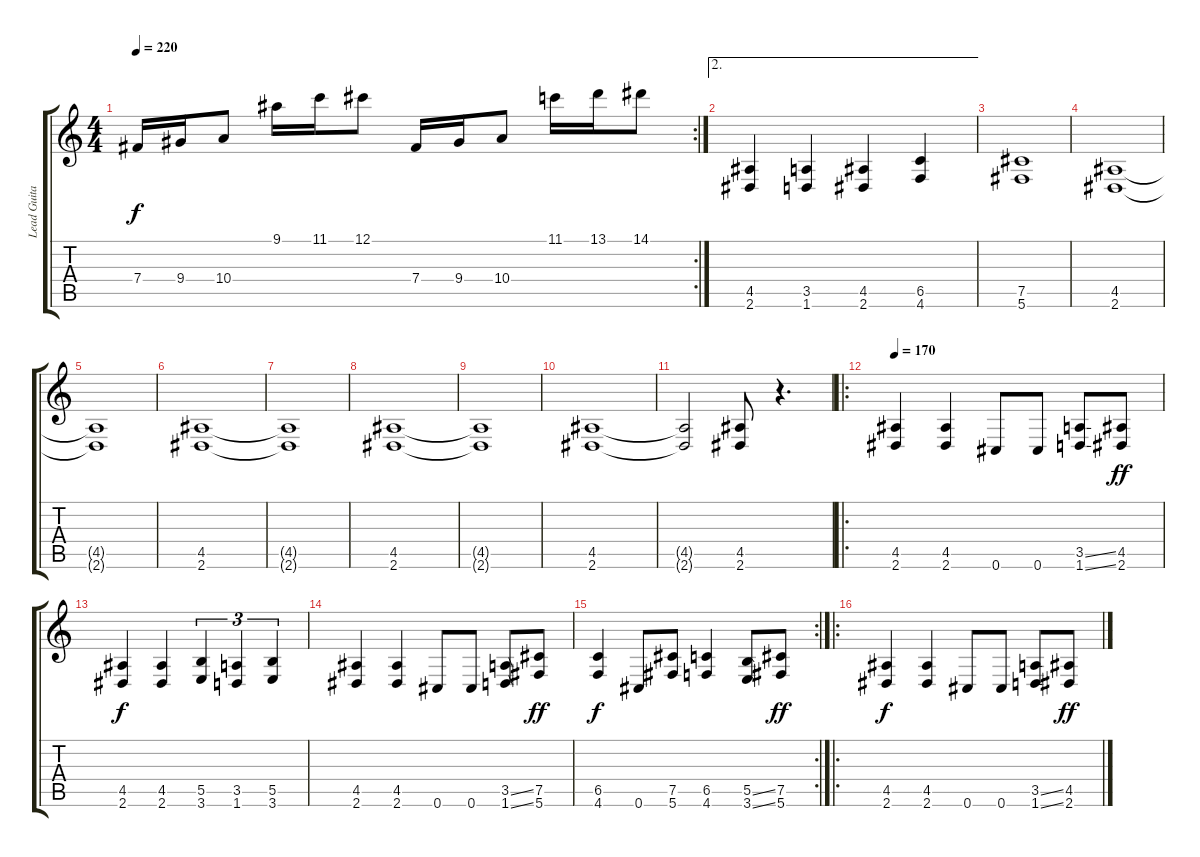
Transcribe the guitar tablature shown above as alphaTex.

\track ("Lead Guitar" "Lead Guita") {instrument distortionguitar}
\staff {score tabs}
\tuning (Db4 Ab3 E3 B2 Gb2 Db2) {hide}
\rc 2
\ts (4 4)
\tempo 220
\clef g2
\ks c
7.4.16{dy f} 9.4.16 10.4.8 9.1.16 11.1.16 12.1.8 7.4.16 9.4.16 10.4.8 11.1.16 13.1.16 14.1.8 |
\ae 2
(4.5 2.6).4 (3.5 1.6).4 (4.5 2.6).4 (6.5 4.6).4 |
(7.5 5.6).1 |
(4.5 2.6).1 |
(4.5{t} 2.6{t}).1 |
(4.5 2.6).1 |
(4.5{t} 2.6{t}).1 |
(4.5 2.6).1 |
(4.5{t} 2.6{t}).1 |
(4.5 2.6).1 |
(4.5{t} 2.6{t}).2 (4.5 2.6).8 r.4{d} |
\ro
\tempo 170
(4.5 2.6).4 (4.5 2.6).4 0.6.8 0.6.8 (3.5{ss} 1.6{ss}).8 (4.5 2.6).8{dy ff} |
(4.5 2.6).4{dy f} (4.5 2.6).4 (5.5 3.6).4{tu (3 2)} (3.5 1.6).4{tu (3 2)} (5.5 3.6).4{tu (3 2)} |
(4.5 2.6).4 (4.5 2.6).4 0.6.8 0.6.8 (3.5{ss} 1.6{ss}).8 (7.5 5.6).8{dy ff} |
\rc 2
(6.5 4.6).4{dy f} 0.6.8 (7.5 5.6).8 (6.5 4.6).4 (5.5{ss} 3.6{ss}).8 (7.5 5.6).8{dy ff} |
\ro
(4.5 2.6).4{dy f} (4.5 2.6).4 0.6.8 0.6.8 (3.5{ss} 1.6{ss}).8 (4.5 2.6).8{dy ff}
